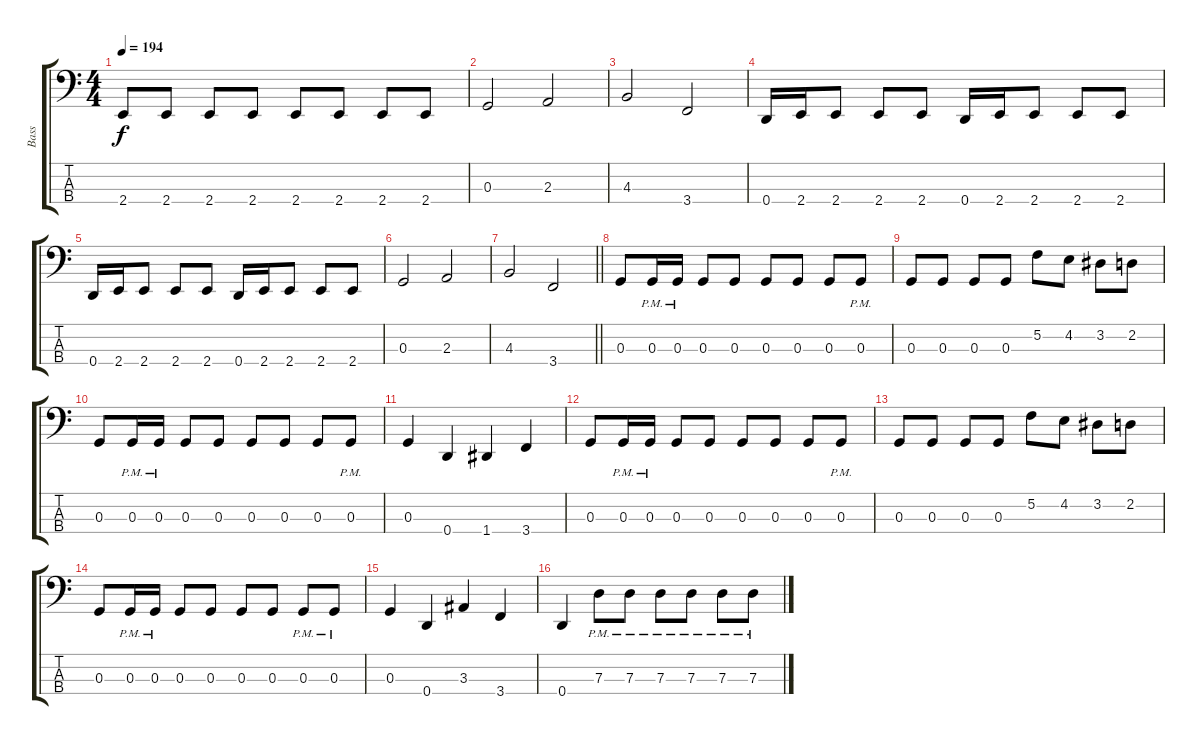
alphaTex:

\track ("Bass" "Bass") {instrument electricbasspick}
\staff {score tabs}
\tuning (F2 C2 G1 D1) {hide}
\ts (4 4)
\tempo 194
\clef f4
\ks c
2.4.8{dy f} 2.4.8 2.4.8 2.4.8 2.4.8 2.4.8 2.4.8 2.4.8 |
0.3.2 2.3.2 |
4.3.2 3.4.2 |
0.4.16 2.4.16 2.4.8 2.4.8 2.4.8 0.4.16 2.4.16 2.4.8 2.4.8 2.4.8 |
0.4.16 2.4.16 2.4.8 2.4.8 2.4.8 0.4.16 2.4.16 2.4.8 2.4.8 2.4.8 |
0.3.2 2.3.2 |
\barLineRight lightlight
4.3.2 3.4.2 |
0.3.8 0.3{pm}.16 0.3{pm}.16 0.3.8 0.3.8 0.3.8 0.3.8 0.3.8 0.3{pm}.8 |
0.3.8 0.3.8 0.3.8 0.3.8 5.2.8 4.2.8 3.2.8 2.2.8 |
0.3.8 0.3{pm}.16 0.3{pm}.16 0.3.8 0.3.8 0.3.8 0.3.8 0.3.8 0.3{pm}.8 |
0.3.4 0.4.4 1.4.4 3.4.4 |
0.3.8 0.3{pm}.16 0.3{pm}.16 0.3.8 0.3.8 0.3.8 0.3.8 0.3.8 0.3{pm}.8 |
0.3.8 0.3.8 0.3.8 0.3.8 5.2.8 4.2.8 3.2.8 2.2.8 |
0.3.8 0.3{pm}.16 0.3{pm}.16 0.3.8 0.3.8 0.3.8 0.3.8 0.3{pm}.8 0.3{pm}.8 |
0.3.4 0.4.4 3.3.4 3.4.4 |
0.4.4 7.3{pm}.8 7.3{pm}.8 7.3{pm}.8 7.3{pm}.8 7.3{pm}.8 7.3{pm}.8
